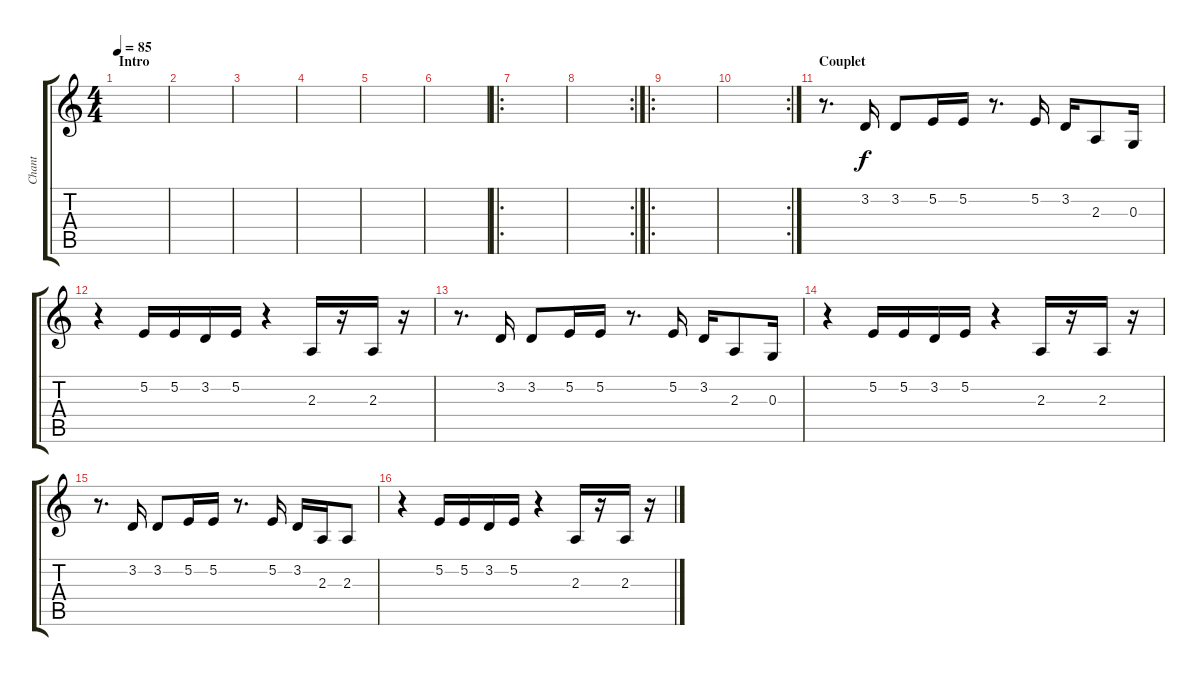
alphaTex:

\track ("Chant" "Chant") {instrument lead6voice}
\staff {score tabs}
\tuning (E4 B3 G3 D3 A2 E2) {hide}
\ts (4 4)
\section ("" "Intro")
\tempo 85
\clef g2
\ks c
|
|
|
|
|
|
\ro
|
\rc 2
|
\ro
|
\rc 2
|
\section ("" "Couplet")
r.8{d} 3.2.16 3.2.8 5.2.16 5.2.16 r.8{d} 5.2.16 3.2.16 2.3.8 0.3.16 |
r.4 5.2.16 5.2.16 3.2.16 5.2.16 r.4 2.3.16 r.16 2.3.16 r.16 |
r.8{d} 3.2.16 3.2.8 5.2.16 5.2.16 r.8{d} 5.2.16 3.2.16 2.3.8 0.3.16 |
r.4 5.2.16 5.2.16 3.2.16 5.2.16 r.4 2.3.16 r.16 2.3.16 r.16 |
r.8{d} 3.2.16 3.2.8 5.2.16 5.2.16 r.8{d} 5.2.16 3.2.16 2.3.16 2.3.8 |
r.4 5.2.16 5.2.16 3.2.16 5.2.16 r.4 2.3.16 r.16 2.3.16 r.16
